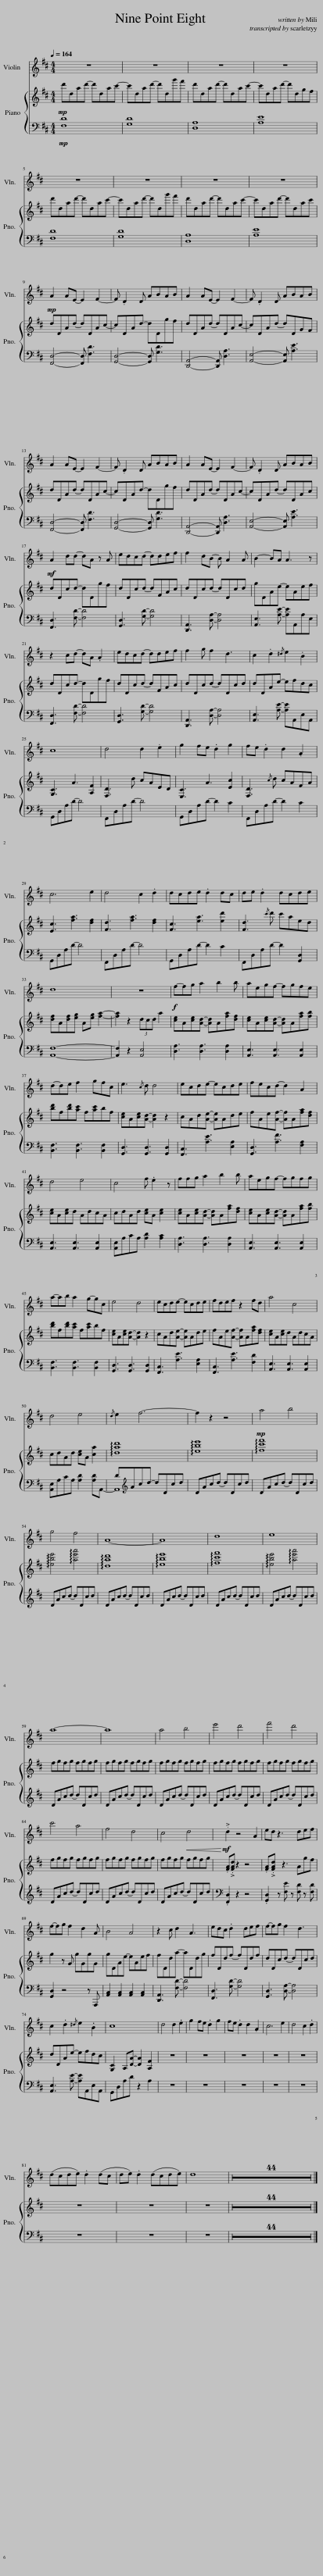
X:1
%%score 1 { 2 | ( 3 4 ) }
L:1/8
Q:1/4=164
M:4/4
I:linebreak $
K:D
V:1 treble
V:2 treble
V:3 bass
V:4 bass
V:1
 z8 | z8 | z8 | z8 |$ z8 | %5
 z8 | z8 | z8 |$!mp! A2 AE- E2 F2- | F .D2 D ABAB | %10
 A2 AE- E2 F2- | F .D2 D ABAB |$ A2 AE- E2 F2- | F .D2 D ABAB | A2 AE- E2 F2- | %15
 F .D2 D ABAB |$!mf! A2 dd- dA z A | edcd- ddef | f2 dB- B A2 A | B2- BA A3 z |$ %20
 z2 cd- dA .A2 | edcd- ddef | f2 g f2 d3 | c2 .d2{/^d} e2 .B2 |$ c8 | %25
 d4 d2 .e2 | g2 fe .d2 g2 | fe .d2 d2 .A2 |$ c6 e2 | d4 c2 .d2 | %30
 dcde .d2 dc | de .d2 dcde |$ d8 | z8 |!f! f-fg a2 b2 b | %35
 aegf- fgfe |$ d-de f2 gfc | e3{/c} d d4 | ecde- ecde | fecd- d2 A2 |$ %40
 d4 e4 | c4 f .e2 z | ffg a2 b2 b | aegf- fgfg |$ a-ab a2 g-gc | %45
 e4 d4 | ecde- ecde | fdef z2 fd | a4 c4 |$ d4 e4 | %50
{/d} e2 f6- | f2 z2 z4 |!mp! a4 b4 |$ g4 f4 | A8- | %55
 A8 | d8 | e8 |$ a8- | a8 | %60
 a4 b4 | e'4 d'4 | f'4 d'4 |$ c'4 a4 | f4 d4 | %65
 c4!<(! d4!<)! |!mf! .d2 z4 A2 | ed z3 def |$ f-fg f2 d2 A | B4 A4 | %70
 z2 c d2 A3 | edc .d2 def | f-fg f2 d3 |$ c2 .d2{/^d} e2 .B2 | c8 | %75
 d4 d2 .e2 | g2 fe .d2 g2 | fe .d2 d2 .A2 | c6 e2 | d4 c2 .d2 |$ %80
 (dcde) .d2 (dc | de) .d2 (dcde) | d8 | z8 | z8 | %85
 z8 | z8 | z8 | z8 | z8 | %90
 z8 | z8 | z8 | z8 | z8 | %95
 z8 | z8 | z8 | z8 | z8 | %100
 z8 | z8 | z8 | z8 | z8 | %105
 z8 | z8 | z8 | z8 | z8 | %110
 z8 | z8 | z8 | z8 | z8 | %115
 z8 | z8 | z8 | z8 | z8 | %120
 z8 | z8 | z8 | z8 | z8 | %125
 z8 | z8 |] %127
V:2
!mp! d'dad'- d'dac'- | c'dad'- d'dg'f' | d'dad'- d'dac'- | c'dad'- d'dgf |$ d'dad'- d'dac'- | %5
 c'dad'- d'dg'f' | d'dad'- d'dac'- | c'dad'- d'dac' |$ dDAd- dDAc- | cDAd- dDgf | %10
 dDAd- dDAc- | cDAd- dDGF |$ dDAd- dDAc- | cDAd- dDgf | dDAd- dDAc- | %15
 cDAd- dDAc |$ dDcd- dDgf | dDcd- dFAc | dDcd- dDcd | gDAe- eAef |$ %20
 dDcd- dDgf | dDcd- dFAc | dDcd- dDcd | dDAe- efdc |$ [G,C]3 A3 [A,F]2 | %25
 [F,D]3 d cAED | [E,C]3 A3 [Ec]2 | [F,D]3{/c} d cAFA |$ [Ec]3 [fa]3 [df]2 | [Fd]3 [fa]3 [df]2 | %30
 [Fc]3 [ea]3 [ed']2 | [Fd]3{/c'} d' c'aed |$ [df]A[df][eg] A[eg] [fa]2- | [fa]2 z2 (3dcd a2 | [ce]A[ce][Ad]- [Ad]A[fa][df] | %35
 [ce]A[ce][Ad]- [Ad]A[fa][fb] |$ [bd']f[bd'][ac'] f[ac']bf | [ce]A[ce][Ad]- [Ad]2 z2 | cAd[Ae]- [Ae]Ade | fAe[Af]- [Af]A[fa][df] |$ %40
 [ce]A[ce]d AdcA | cdAd [ce]A [ce]2 | [ce]A[ce][Ad]- [Ad]A[fa][df] | [ce]A[ce][Ad]- [Ad]A[fa][fb] |$ [bd']f[bd'][ac'] f[ac']bf | %45
 [ce]A[ce][Ad]- [Ad]2 z2 | cAd[Ae]- [Ae]Ade | fAe[Af]- [Af]A[fa][df] | [ce]A[ce]d AdcA |$ cdAd [ce]A [ca]2 | %50
 !arpeggio![dad']8 | !arpeggio![ebe']8 | !arpeggio![fc'f']8 |$ !arpeggio![ebe']4 !arpeggio![ae'a']4 | !arpeggio![dad']8 | %55
 !arpeggio![ebe']8 | !arpeggio![fc'f']8 | !arpeggio![ebe']4 !arpeggio![ae'a']4 |$ fgfg fgfg | fgfg fgfg | %60
 fgfg fgfg | fgfg fgfg | fgfg fgfg |$ fgfg fgfg | fgfg fgfg | %65
 fgfg fgfg | .[FA].[FAd] z2 z4 | .[FA].[FAd] z3 Agf |$ g2 z G gGgG | gDAe- eAef | %70
 fDda- aDdg | fDdf- fDdf | dDcd- dDcd |$ dDAe- efdc | [G,C]2 A,[DA]- [DA]2 [A,F]2 | %75
 z8 | z8 | z8 | z8 | z8 |$ %80
 z8 | z8 | z8 | z8 | z8 | %85
 z8 | z8 | z8 | z8 | z8 | %90
 z8 | z8 | z8 | z8 | z8 | %95
 z8 | z8 | z8 | z8 | z8 | %100
 z8 | z8 | z8 | z8 | z8 | %105
 z8 | z8 | z8 | z8 | z8 | %110
 z8 | z8 | z8 | z8 | z8 | %115
 z8 | z8 | z8 | z8 | z8 | %120
 z8 | z8 | z8 | z8 | z8 | %125
 z8 | z8 |] %127
V:3
!mp! [F,D]8 | [G,D]8 | [D,A,]8 | [A,E]8 |$ [F,D]8 | %5
 [G,D]8 | [D,A,]8 | [A,E]8 |$ [F,,D,]4- [F,,D,] [F,D]3 | [G,,D,]4- [G,,D,] [G,D]3 | %10
 [D,,A,,]4- [D,,A,,] [D,A,]3 | [A,,E,]4- [A,,E,] [A,E]3 |$ [F,,D,]4- [F,,D,] [F,D]3 | [G,,D,]4- [G,,D,] [G,D]3 | [D,,A,,]4- [D,,A,,] [D,A,]3 | %15
 [A,,E,]4- [A,,E,] [A,E]3 |$ [F,,D,]3 [F,D]- [F,D]4 | [G,,D,]3 [G,D]- [G,D]4 | [D,,A,,]3 [D,A,]- [D,A,]4 | [A,,E,]3 [A,E]- [A,E]A,,A,E, |$ %20
 [F,,D,]3 [F,D]- [F,D]4 | [G,,D,]3 [G,D]- [G,D]4 | [D,,A,,]3 [D,A,]- [D,A,]4 | [A,,E,]3 [A,E]- [A,E]A,,E,A,, |$ G,,D,A,D- D4 | %25
 F,,D,A,D- D4 | G,,D,A,D- D2 C2 | F,,D,A,D- D2 C2 |$ G,,D,A,D- D4 | F,,D,A,D- D4 | %30
 G,,D,A,D- D2 C2 | F,,D,A,D- D2 [G,,D,]2 |$ [A,,F,]8- | [A,,F,]2 z2 [A,,E,]4 | [D,A,]3 [D,A,]3 [D,A,]2 | %35
 [A,,E,]3 [A,,E,]3 [A,,E,]2 |$ [B,,F,]3 [B,,F,]3 [B,,F,]2 | [G,,D,]3 [G,,D,]3 [G,,D,]2 | [F,,C,]3 [A,E]3 [E,A,]2 | [G,,D,]3 [A,F]3 [F,A,]2 |$ %40
 [A,,E,]3 [A,,E,]3 [A,,E,]2 | [A,,E,]A,CA, [A,D]2 [A,C]2 | [D,A,]3 [D,A,]3 [D,A,]2 | [A,,E,]3 [A,,E,]3 [A,,E,]2 |$ [B,,F,]3 [B,,F,]3 [B,,F,]2 | %45
 [G,,D,]3 [G,,D,]3 [G,,D,]2 | [F,,C,]3 [A,E]3 [E,A,]2 | [F,,C,]3 [A,E]3 [F,D]2 | [A,,E,]3 [A,,E,]3 [A,,E,]2 |$ [A,,E,]A,CA, [A,D]2 [A,D]A,,- | %50
 D[K:treble]Acd- dDcd | DAcd- dDcd | DAcd- dDcd |$ DAcd- dDcd | DAcd- dDcd | %55
 DAcd- dDcd | DAcd- dDcd | DAcd- dDcd |$ DAcd- dDcd | DAcd- dDcd | %60
 DAcd- dDcd | DAcd- dDcd | DAcd- dDcd |$ DAcd- dDcd | DAcd- dDcd | %65
 DAcd- dDcd | .[F,,D,]2 z2 z4 | .[G,,D,]2 z [F,E] z [F,D] z [F,D] |$ [G,,D,]2 z4 z A,,, | [A,,C,]2 [A,,C,]2 [A,,C,]2 [A,,C,]2 | %70
 [D,,A,,]3 [F,D]- [F,D]4 | [F,,D,]3 [G,D]- [G,D]4 | [G,,D,]3 [D,A,]- [D,A,]4 |$ [A,,E,]3 [A,E]- [A,E]A,,E,A,, | G,,D,A,D z2 A,2 | %75
 z8 | z8 | z8 | z8 | z8 |$ %80
 z8 | z8 | z8 | z8 | z8 | %85
 z8 | z8 | z8 | z8 | z8 | %90
 z8 | z8 | z8 | z8 | z8 | %95
 z8 | z8 | z8 | z8 | z8 | %100
 z8 | z8 | z8 | z8 | z8 | %105
 z8 | z8 | z8 | z8 | z8 | %110
 z8 | z8 | z8 | z8 | z8 | %115
 z8 | z8 | z8 | z8 | z8 | %120
 z8 | z8 | z8 | z8 | z8 | %125
 z8 | z8 |] %127
V:4
 x8 | x8 | x8 | x8 |$ x8 | %5
 x8 | x8 | x8 |$ x8 | x8 | %10
 x8 | x8 |$ x8 | x8 | x8 | %15
 x8 |$ x8 | x8 | x8 | x8 |$ %20
 x8 | x8 | x8 | x8 |$ x8 | %25
 x8 | x8 | x8 |$ x8 | x8 | %30
 x8 | x8 |$ x8 | x8 | x8 | %35
 x8 |$ x8 | x8 | x8 | x8 |$ %40
 x8 | x8 | x8 | x8 |$ x8 | %45
 x8 | x8 | x8 | x8 |$ x8 | %50
 A,,8[K:treble] | x8 | x8 |$ x8 | x8 | %55
 x8 | x8 | x8 |$ x8 | x8 | %60
 x8 | x8 | x8 |$ x8 | x8 | %65
 x8 | x8 | x8 |$ x8 | x8 | %70
 x8 | x8 | x8 |$ x8 | x8 | %75
 x8 | x8 | x8 | x8 | x8 |$ %80
 x8 | x8 | x8 | x8 | x8 | %85
 x8 | x8 | x8 | x8 | x8 | %90
 x8 | x8 | x8 | x8 | x8 | %95
 x8 | x8 | x8 | x8 | x8 | %100
 x8 | x8 | x8 | x8 | x8 | %105
 x8 | x8 | x8 | x8 | x8 | %110
 x8 | x8 | x8 | x8 | x8 | %115
 x8 | x8 | x8 | x8 | x8 | %120
 x8 | x8 | x8 | x8 | x8 | %125
 x8 | x8 |] %127
